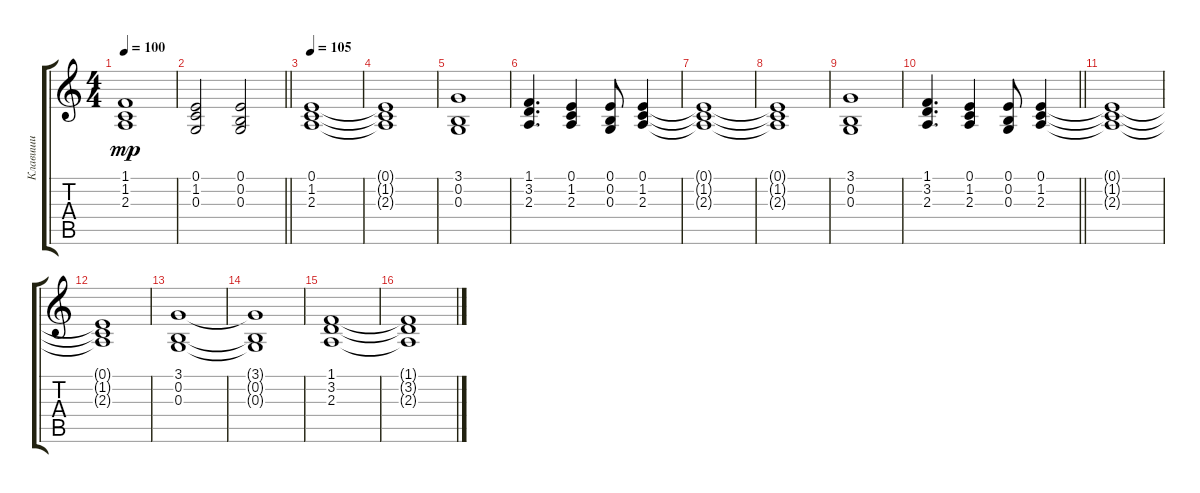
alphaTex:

\track ("Клавиши " "Клавиши ") {instrument synthstrings1}
\staff {score tabs}
\tuning (E4 B3 G3 D3 A2 E2) {hide}
\ts (4 4)
\tempo 100
\clef g2
\ks c
(1.1 1.2 2.3).1{dy mp} |
\barLineRight lightlight
(0.1 1.2 0.3).2 (0.1 0.2 0.3).2 |
\tempo 105
(0.1 1.2 2.3).1 |
(0.1{t} 1.2{t} 2.3{t}).1 |
(3.1 0.2 0.3).1 |
(1.1 3.2 2.3).4{d} (0.1 1.2 2.3).4 (0.1 0.2 0.3).8 (0.1 1.2 2.3).4 |
(0.1{t} 1.2{t} 2.3{t}).1 |
(0.1{t} 1.2{t} 2.3{t}).1 |
(3.1 0.2 0.3).1 |
\barLineRight lightlight
(1.1 3.2 2.3).4{d} (0.1 1.2 2.3).4 (0.1 0.2 0.3).8 (0.1 1.2 2.3).4 |
(0.1{t} 1.2{t} 2.3{t}).1 |
(0.1{t} 1.2{t} 2.3{t}).1 |
(3.1 0.2 0.3).1 |
(3.1{t} 0.2{t} 0.3{t}).1 |
(1.1 3.2 2.3).1 |
(1.1{t} 3.2{t} 2.3{t}).1
